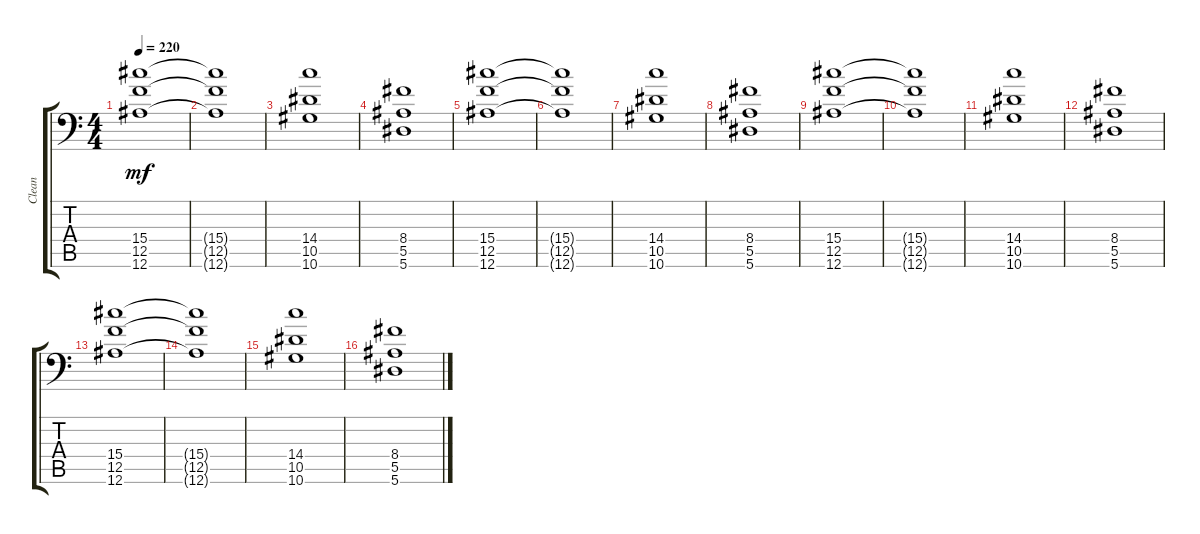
\track ("Clean" "Clean") {instrument overdrivenguitar}
\staff {score tabs}
\tuning (C4 G3 Eb3 Bb2 F2 Bb1) {hide}
\ts (4 4)
\tempo 220
\clef f4
\ks c
(15.4 12.5 12.6).1{dy mf} |
(15.4{t} 12.5{t} 12.6{t}).1 |
(14.4 10.5 10.6).1 |
(8.4 5.5 5.6).1 |
(15.4 12.5 12.6).1 |
(15.4{t} 12.5{t} 12.6{t}).1 |
(14.4 10.5 10.6).1 |
(8.4 5.5 5.6).1 |
(15.4 12.5 12.6).1 |
(15.4{t} 12.5{t} 12.6{t}).1 |
(14.4 10.5 10.6).1 |
(8.4 5.5 5.6).1 |
(15.4 12.5 12.6).1 |
(15.4{t} 12.5{t} 12.6{t}).1 |
(14.4 10.5 10.6).1 |
(8.4 5.5 5.6).1
